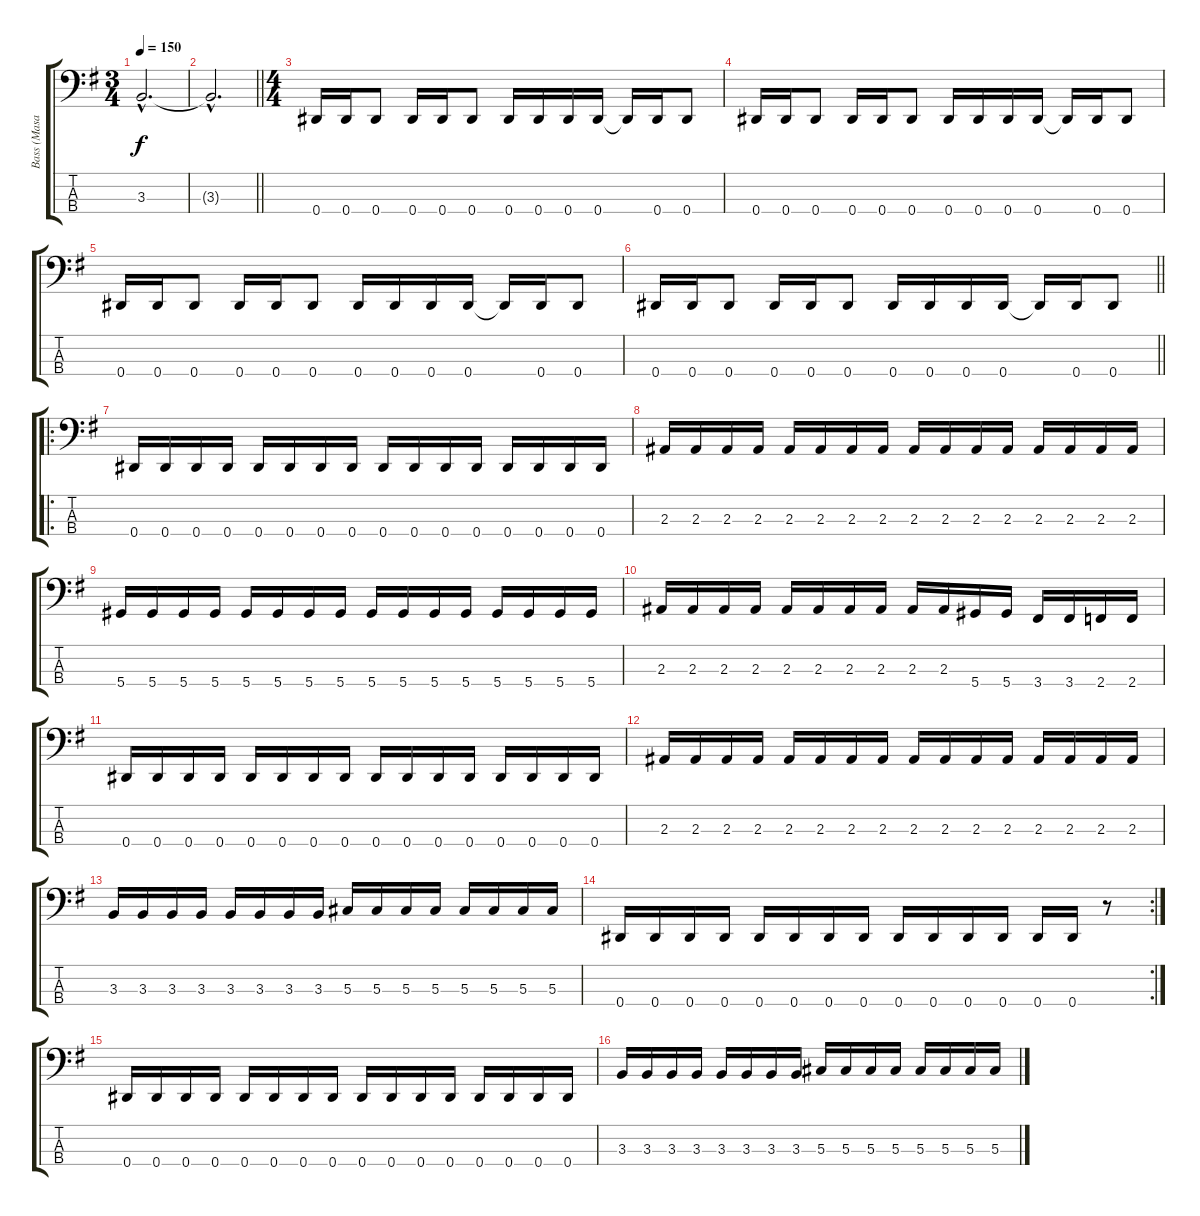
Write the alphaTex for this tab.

\track ("Bass (Masaki)" "Bass (Masa") {instrument acousticguitarnylon}
\staff {score tabs}
\tuning (Gb2 Db2 Ab1 Eb1) {hide}
\ts (3 4)
\tempo 150
\clef f4
\ks g
3.3{hac t}.2{d dy f} |
\barLineRight lightlight
3.3{hac t}.2{d} |
\ts (4 4)
0.4.16 0.4.16 0.4.8 0.4.16 0.4.16 0.4.8 0.4.16 0.4.16 0.4.16 0.4.16 0.4{t}.16 0.4.16 0.4.8 |
0.4.16 0.4.16 0.4.8 0.4.16 0.4.16 0.4.8 0.4.16 0.4.16 0.4.16 0.4.16 0.4{t}.16 0.4.16 0.4.8 |
0.4.16 0.4.16 0.4.8 0.4.16 0.4.16 0.4.8 0.4.16 0.4.16 0.4.16 0.4.16 0.4{t}.16 0.4.16 0.4.8 |
\barLineRight lightlight
0.4.16 0.4.16 0.4.8 0.4.16 0.4.16 0.4.8 0.4.16 0.4.16 0.4.16 0.4.16 0.4{t}.16 0.4.16 0.4.8 |
\ro
0.4.16 0.4.16 0.4.16 0.4.16 0.4.16 0.4.16 0.4.16 0.4.16 0.4.16 0.4.16 0.4.16 0.4.16 0.4.16 0.4.16 0.4.16 0.4.16 |
2.3.16 2.3.16 2.3.16 2.3.16 2.3.16 2.3.16 2.3.16 2.3.16 2.3.16 2.3.16 2.3.16 2.3.16 2.3.16 2.3.16 2.3.16 2.3.16 |
5.4.16 5.4.16 5.4.16 5.4.16 5.4.16 5.4.16 5.4.16 5.4.16 5.4.16 5.4.16 5.4.16 5.4.16 5.4.16 5.4.16 5.4.16 5.4.16 |
2.3.16 2.3.16 2.3.16 2.3.16 2.3.16 2.3.16 2.3.16 2.3.16 2.3.16 2.3.16 5.4.16 5.4.16 3.4.16 3.4.16 2.4.16 2.4.16 |
0.4.16 0.4.16 0.4.16 0.4.16 0.4.16 0.4.16 0.4.16 0.4.16 0.4.16 0.4.16 0.4.16 0.4.16 0.4.16 0.4.16 0.4.16 0.4.16 |
2.3.16 2.3.16 2.3.16 2.3.16 2.3.16 2.3.16 2.3.16 2.3.16 2.3.16 2.3.16 2.3.16 2.3.16 2.3.16 2.3.16 2.3.16 2.3.16 |
3.3.16 3.3.16 3.3.16 3.3.16 3.3.16 3.3.16 3.3.16 3.3.16 5.3.16 5.3.16 5.3.16 5.3.16 5.3.16 5.3.16 5.3.16 5.3.16 |
\rc 2
0.4.16 0.4.16 0.4.16 0.4.16 0.4.16 0.4.16 0.4.16 0.4.16 0.4.16 0.4.16 0.4.16 0.4.16 0.4.16 0.4.16 r.8 |
0.4.16 0.4.16 0.4.16 0.4.16 0.4.16 0.4.16 0.4.16 0.4.16 0.4.16 0.4.16 0.4.16 0.4.16 0.4.16 0.4.16 0.4.16 0.4.16 |
3.3.16 3.3.16 3.3.16 3.3.16 3.3.16 3.3.16 3.3.16 3.3.16 5.3.16 5.3.16 5.3.16 5.3.16 5.3.16 5.3.16 5.3.16 5.3.16
